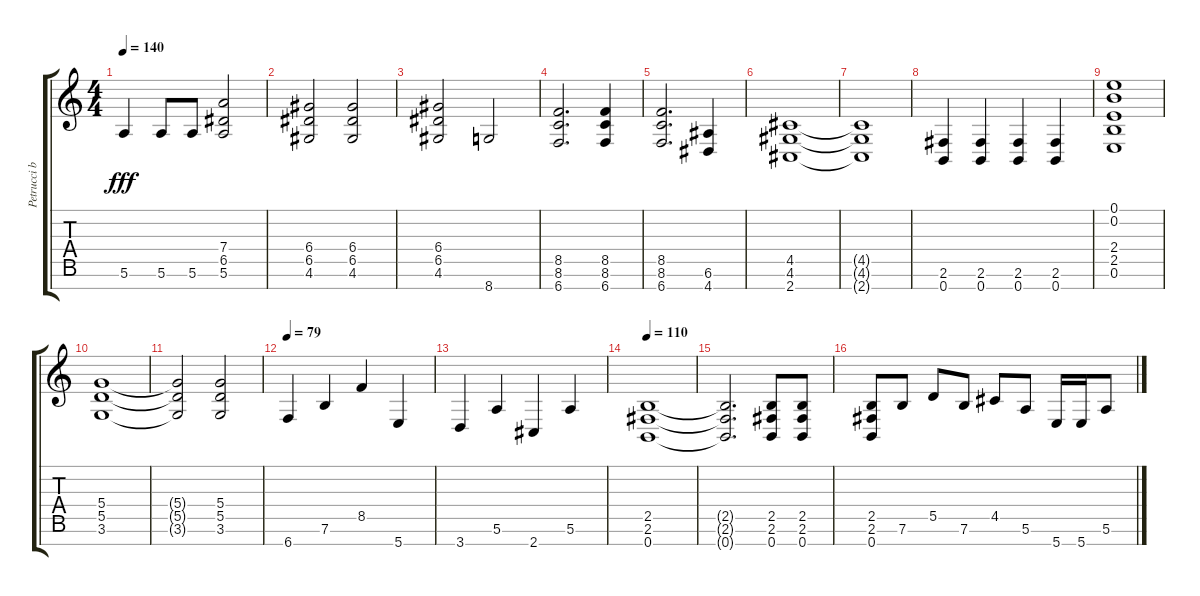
\track ("Petrucci base 2" "Petrucci b") {instrument overdrivenguitar}
\staff {score tabs}
\tuning (E4 B3 G3 D3 A2 E2 B1) {hide}
\ts (4 4)
\tempo 140
\clef g2
\ks c
5.6{t}.4{dy fff} 5.6.8 5.6.8 (7.4 6.5 5.6).2 |
(6.4 6.5 4.6).2 (6.4 6.5 4.6).2 |
(6.4 6.5 4.6).2 8.7.2 |
(8.5 8.6 6.7).2{d} (8.5 8.6 6.7).4 |
(8.5 8.6 6.7).2{d} (6.6 4.7).4 |
(4.5 4.6 2.7).1 |
(4.5{t} 4.6{t} 2.7{t}).1 |
(2.6 0.7).4 (2.6 0.7).4 (2.6 0.7).4 (2.6 0.7).4 |
(0.1 0.2 2.4 2.5 0.6).1 |
(5.4 5.5 3.6).1 |
(5.4{t} 5.5{t} 3.6{t}).2 (5.4 5.5 3.6).2 |
\tempo 79
6.7.4 7.6.4 8.5.4 5.7.4 |
3.7.4 5.6.4 2.7.4 5.6.4 |
\tempo 110
(2.5 2.6 0.7).1 |
(2.5{t} 2.6{t} 0.7{t}).2{d} (2.5 2.6 0.7).8 (2.5 2.6 0.7).8 |
(2.5 2.6 0.7).8 7.6.8 5.5.8 7.6.8 4.5.8 5.6.8 5.7.16 5.7.16 5.6.8
